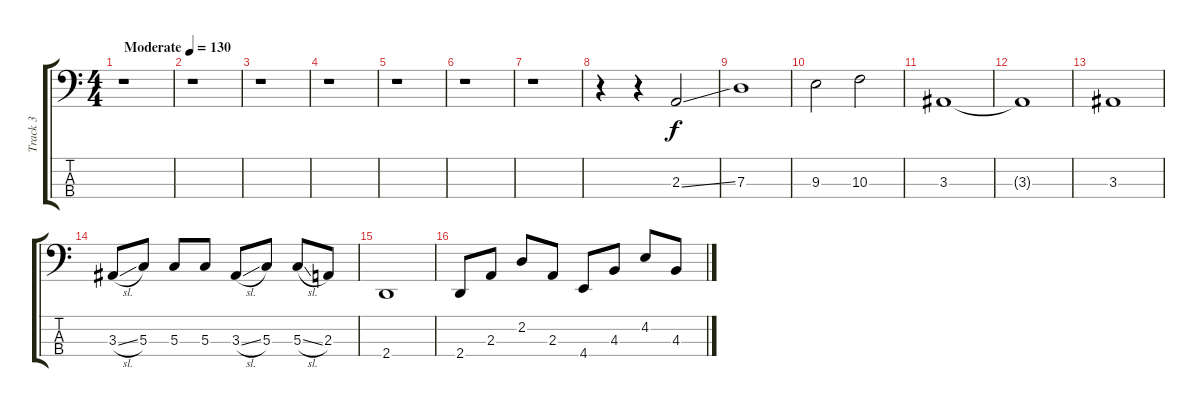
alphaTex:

\track ("Track 3" "Track 3") {instrument electricbassfinger}
\staff {score tabs}
\tuning (F2 C2 G1 C1) {hide}
\ts (4 4)
\tempo (130 "Moderate")
\clef f4
\ks c
r.1{dy f instrument electricbassfinger} |
r.1 |
r.1 |
r.1 |
r.1 |
r.1 |
r.1 |
r.4 r.4 2.3{ss}.2 |
7.3.1 |
9.3.2 10.3.2 |
3.3.1 |
3.3{t}.1 |
3.3.1 |
3.3{sl}.8 5.3.8 5.3.8 5.3.8 3.3{sl}.8 5.3.8 5.3{sl}.8 2.3.8 |
2.4.1 |
2.4.8 2.3.8 2.2.8 2.3.8 4.4.8 4.3.8 4.2.8 4.3.8
